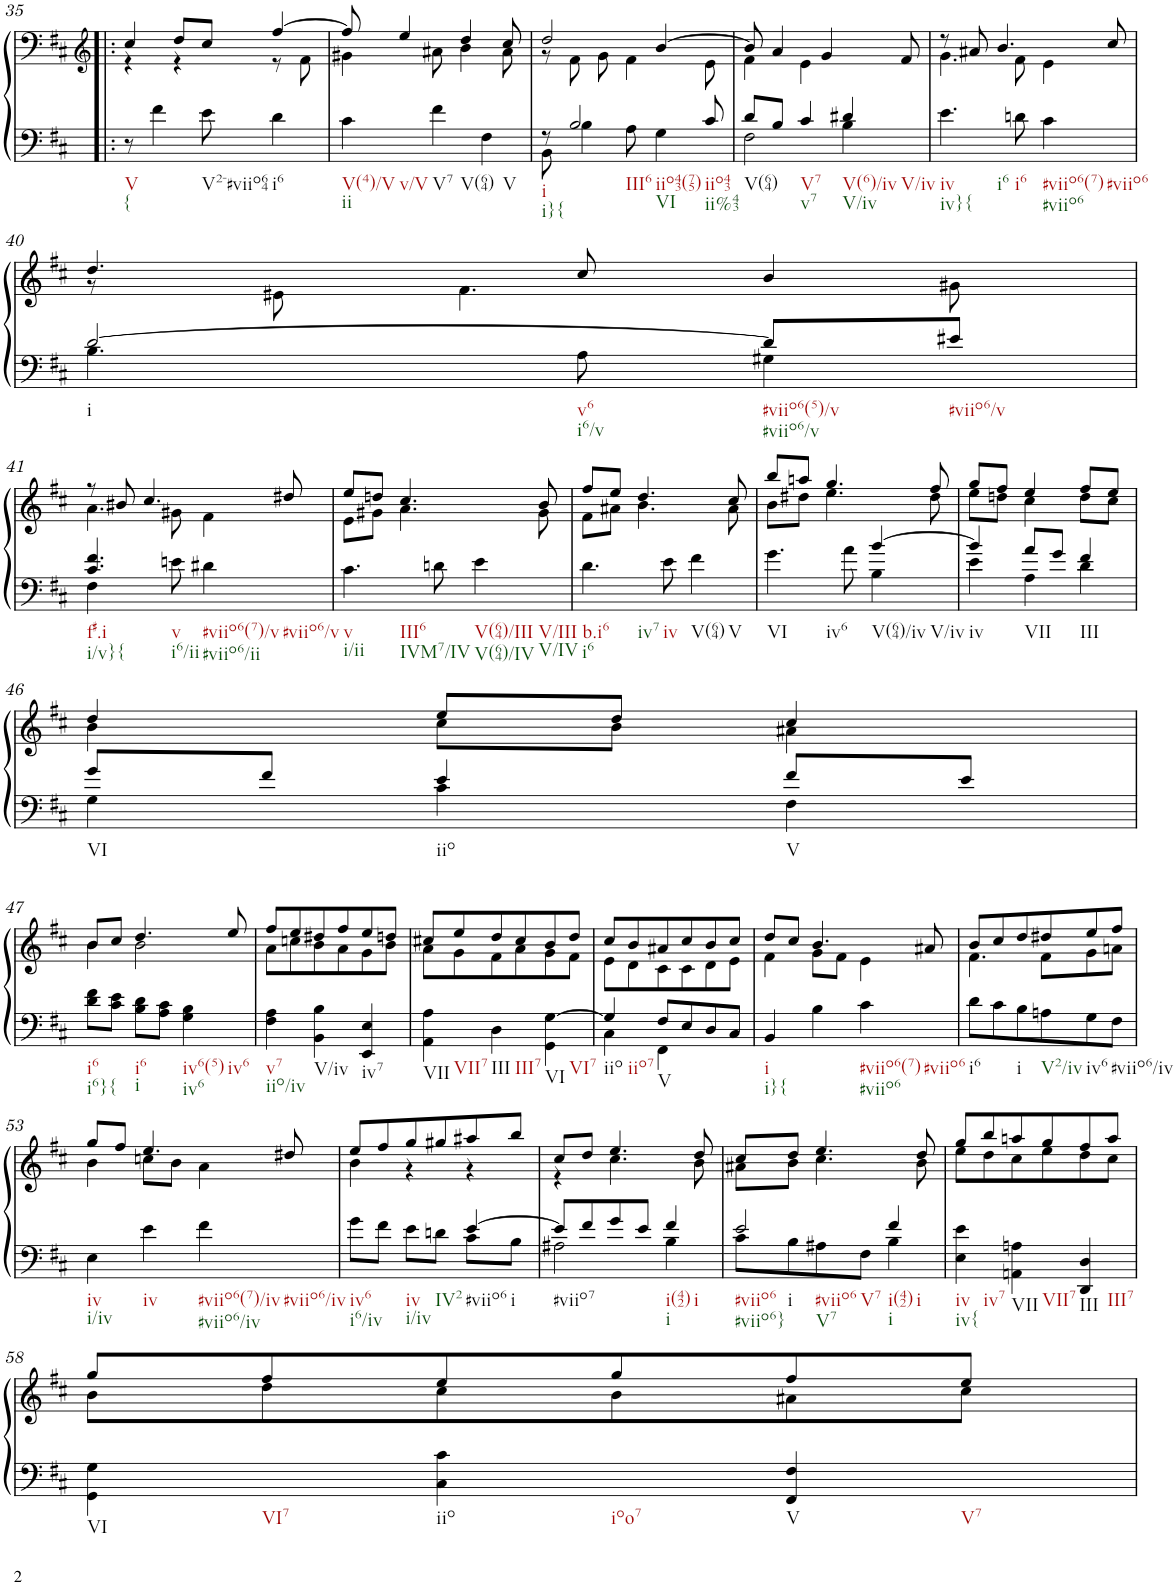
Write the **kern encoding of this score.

**kern	**kern
*part1	*part1
*staff2	*staff1
*I"Piano	*
*I'Pno.	*
!!LO:PB:g=z
*clefF4	*clefG2
*k[f#c#]	*k[f#c#]
*M3/4	*M3/4
=35!|:	=35!|:
*	*^
!LO:TX:b:t=V	!	!
!LO:TX:b:t={	!	!
8r	4cc#/	4r
4f#\	.	.
.	8dd/L	4r
!LO:TX:b:t=V2-#viio64	!	!
8e\	8cc#/J	.
!LO:TX:b:t=i6	!	!
4d\	[4ff#/	8r
.	.	8f#\
=36	=36	=36
!LO:TX:b:t=V(4)/V	!	!
!LO:TX:b:t=ii	!	!
!LO:TX:b:t=v/V	!	!
4c#\	8ff#/]	4g#X\
.	4ee/	.
!LO:TX:b:t=V7	!	!
!LO:TX:b:t=V(64)	!	!
4f#\	.	8a#X\
.	4dd/	4b\
!LO:TX:b:t=V	!	!
4F#\	.	.
.	8cc#/	8a#\
=37	=37	=37
*^	*	*
!LO:TX:b:t=i	!	!	!
!LO:TX:b:t=i}{	!	!	!
8r	8BB\	2dd/	8r
!LO:TX:b:t=III6	!	!	!
!LO:TX:b:t=iio43(75)	!	!	!
!LO:TX:b:t=VI	!	!	!
2B/	4B\	.	8f#\
.	.	.	8g\
.	8A\	.	4f#\
.	4G\	[4b/	.
!LO:TX:b:t=iio43	!	!	!
!LO:TX:b:t=ii%43	!	!	!
8c#/	.	.	8e\
=38	=38	=38	=38
!LO:TX:b:t=V(64)	!	!	!
8d/L	2F#\	8b/]	4f#\
8B/J	.	4a/	.
!LO:TX:b:t=V7	!	!	!
!LO:TX:b:t=v7	!	!	!
4c#/	.	.	4e\
.	.	4g/	.
!LO:TX:b:t=V(6)/iv	!	!	!
!LO:TX:b:t=V/iv	!	!	!
!LO:TX:b:t=V/iv	!	!	!
4d#X/	4B\	.	8ryy
.	.	8f#/	8ryy
*v	*v	*	*
=39	=39	=39
!LO:TX:b:t=iv	!	!
!LO:TX:b:t=iv}{	!	!
!LO:TX:b:t=i6	!	!
4.e\	8r	4.g\
.	8a#X/	.
.	4.b/	.
!LO:TX:b:t=i6	!	!
8dn\	.	8f#\
!LO:TX:b:t=#viio6(7)	!	!
!LO:TX:b:t=#viio6	!	!
!LO:TX:b:t=#viio6	!	!
4c#\	.	4e\
.	8cc#/	.
!!LO:LB:g=z	!!
=40	=40	=40
*^	*	*
!LO:TX:b:t=i	!	!	!
!LO:TX:b:t=v6	!	!	!
!LO:TX:b:t=i6/v	!	!	!
[2d/	4.B\	4.dd/	8r
.	.	.	8e#X\
.	.	.	4.f#\
.	8A\	8cc#/	.
!LO:TX:b:t=#viio6(5)/v	!	!	!
!LO:TX:b:t=#viio6/v	!	!	!
8d/L]	4G#X\	4b/	.
!LO:TX:b:t=#viio6/v	!	!	!
8e#X/J	.	.	8g#X\
!!LO:LB:g=z	!!
=41	=41	=41	=41
!LO:TX:b:t=f#.i	!	!	!
!LO:TX:b:t=i/v}{	!	!	!
4.c#/ 4.f#/	4F#\	8r	4.a\
.	.	8b#X/	.
.	4ryy	4.cc#/	.
!LO:TX:b:t=v	!	!	!
!LO:TX:b:t=i6/ii	!	!	!
8en\	.	.	8g#X\
!LO:TX:b:t=#viio6(7)/v	!	!	!
!LO:TX:b:t=#viio6/ii	!	!	!
!LO:TX:b:t=#viio6/v	!	!	!
4d#X\	4ryy	.	4f#\
.	.	8dd#X/	.
*v	*v	*	*
=42	=42	=42
!LO:TX:b:t=v	!	!
!LO:TX:b:t=i/ii	!	!
!LO:TX:b:t=III6	!	!
!LO:TX:b:t=IVM7/IV	!	!
4.c#\	8ee/L	8e\L
.	8ddn/J	8g#X\J
.	4.cc#/	4.a\
8dn\	.	.
!LO:TX:b:t=V(64)/III	!	!
!LO:TX:b:t=V(64)/IV	!	!
!LO:TX:b:t=V/III	!	!
!LO:TX:b:t=V/IV	!	!
4e\	.	.
.	8b/	8g#\
=43	=43	=43
!LO:TX:b:t=b.i6	!	!
!LO:TX:b:t=i6	!	!
!LO:TX:b:t=iv7	!	!
4.d\	8ff#/L	8f#\L
.	8ee/J	8a#X\J
.	4.dd/	4.b\
!LO:TX:b:t=iv	!	!
8e\	.	.
!LO:TX:b:t=V(64)	!	!
!LO:TX:b:t=V	!	!
4f#\	.	.
.	8cc#/	8a#\
=44	=44	=44
*^	*	*
!LO:TX:b:t=VI	!	!	!
!LO:TX:b:t=iv6	!	!	!
4.g\	4ryy	8bb/L	8b\L
.	.	8aan/J	8dd#X\J
.	4ryy	4.gg/	4.ee\
8a\	.	.	.
!LO:TX:b:t=V(64)/iv	!	!	!
!LO:TX:b:t=V/iv	!	!	!
[4b/	4B\	.	.
.	.	8ff#/	8dd#\
=45	=45	=45	=45
!LO:TX:b:t=iv	!	!	!
4b/]	4e\	8gg/L	8ee\L
.	.	8ff#/J	8ddn\J
!LO:TX:b:t=VII	!	!	!
8a/L	4A\	4ee/	4cc#\
8g/J	.	.	.
!LO:TX:b:t=III	!	!	!
4f#/	4d\	8ff#/L	8dd\L
.	.	8ee/J	8cc#\J
!!LO:LB:g=z	!!
=46	=46	=46	=46
!LO:TX:b:t=VI	!	!	!
8g/L	4G\	4dd/	4b\
8f#/J	.	.	.
!LO:TX:b:t=iio	!	!	!
4e/	4c#\	8ee/L	8cc#\L
.	.	8dd/J	8b\J
!LO:TX:b:t=V	!	!	!
8f#/L	4F#\	4cc#/	4a#X\
8e/J	.	.	.
*v	*v	*	*
!!LO:LB:g=z	!!
=47	=47	=47
!LO:TX:b:t=i6	!	!
!LO:TX:b:t=i6}{	!	!
8d\ 8f#\L	8b/L	4b\
8c#\ 8e\J	8cc#/J	.
!LO:TX:b:t=i6	!	!
!LO:TX:b:t=i	!	!
8B\ 8d\L	4.dd/	2b\
8A\ 8c#\J	.	.
!LO:TX:b:t=iv6(5)	!	!
!LO:TX:b:t=iv6	!	!
!LO:TX:b:t=iv6	!	!
4G\ 4B\	.	.
.	8ee/	.
=48	=48	=48
!LO:TX:b:t=v7	!	!
!LO:TX:b:t=iio/iv	!	!
4F#\ 4A\	8ff#/L	8a\L
.	8ee/	8ccn\
!LO:TX:b:t=V/iv	!	!
4BB\ 4B\	8dd#X/	8b\
.	8ff#/	8a\
!LO:TX:b:t=iv7	!	!
4EE/ 4E/	8ee/	8g\
.	8ddn/J	8b\J
=49	=49	=49
!LO:TX:b:t=VII	!	!
!LO:TX:b:t=VII7	!	!
4AA\ 4A\	8cc#X/L	8a\L
.	8ee/	8g\
!LO:TX:b:t=III	!	!
!LO:TX:b:t=III7	!	!
4D\	8dd/	8f#\
.	8cc#/	8a\
!LO:TX:b:t=VI	!	!
!LO:TX:b:t=VI7	!	!
4GG\ [4G\	8b/	8g\
.	8dd/J	8f#\J
=50	=50	=50
*^	*	*
!LO:TX:b:t=iio	!	!	!
!LO:TX:b:t=iio7	!	!	!
4G/]	4C#\	8cc#/L	8e\L
.	.	8b/	8d\
!LO:TX:b:t=V	!	!	!
8F#/L	4FF#\	8a#X/	8c#\
8E/	.	8cc#/	8c#\
8D/	4ryy	8b/	8d\
8C#/J	.	8cc#/J	8e\J
*v	*v	*	*
=51	=51	=51
!LO:TX:b:t=i	!	!
!LO:TX:b:t=i}{	!	!
4BB/	8dd/L	4f#\
.	8cc#/J	.
4B\	4.b/	8g\L
.	.	8f#\J
!LO:TX:b:t=#viio6(7)	!	!
!LO:TX:b:t=#viio6	!	!
!LO:TX:b:t=#viio6	!	!
4c#\	.	4e\
.	8a#X/	.
=52	=52	=52
!LO:TX:b:t=i6	!	!
8d\L	8b/L	4.f#\
8c#\	8cc#/	.
!LO:TX:b:t=i	!	!
8B\	8dd/	.
!LO:TX:b:t=V2/iv	!	!
8An\	8dd#X/	8f#\L
!LO:TX:b:t=iv6	!	!
8G\	8ee/	8g\
!LO:TX:b:t=#viio6/iv	!	!
8F#\J	8ff#/J	8an\J
!!LO:LB:g=z	!!
=53	=53	=53
!LO:TX:b:t=iv	!	!
!LO:TX:b:t=i/iv	!	!
4E\	8gg/L	4b\
.	8ff#/J	.
!LO:TX:b:t=iv	!	!
4e\	4.ee/	8ccn\L
.	.	8b\J
!LO:TX:b:t=#viio6(7)/iv	!	!
!LO:TX:b:t=#viio6/iv	!	!
!LO:TX:b:t=#viio6/iv	!	!
4f#\	.	4a\
.	8dd#X/	.
=54	=54	=54
*^	*	*
!LO:TX:b:t=iv6	!	!	!
!LO:TX:b:t=i6/iv	!	!	!
4ryy	8g\L	8ee/L	4b\
.	8f#\J	8ff#/	.
!LO:TX:b:t=iv	!	!	!
!LO:TX:b:t=i/iv	!	!	!
!LO:TX:b:t=IV2	!	!	!
4ryy	8e\L	8gg/	4r
.	8dn\J	8gg#X/	.
!LO:TX:b:t=#viio6	!	!	!
!LO:TX:b:t=i	!	!	!
[4e/	8c#\L	8aa#X/	4r
.	8B\J	8bb/J	.
=55	=55	=55	=55
!LO:TX:b:t=#viio7	!	!	!
8e/L]	2A#X\	8cc#/L	4r
8f#/	.	8dd/J	.
8g/	.	4.ee/	4.cc#\
8e/J	.	.	.
!LO:TX:b:t=i(42)	!	!	!
!LO:TX:b:t=i	!	!	!
!LO:TX:b:t=i	!	!	!
4f#/	4B\	.	.
.	.	8dd/	8b\
=56	=56	=56	=56
!LO:TX:b:t=#viio6	!	!	!
!LO:TX:b:t=#viio6}	!	!	!
!LO:TX:b:t=i	!	!	!
!LO:TX:b:t=#viio6	!	!	!
!LO:TX:b:t=V7	!	!	!
!LO:TX:b:t=V7	!	!	!
2e/	8c#\L	8cc#/L	8a#X\L
.	8B\	8dd/J	8b\J
.	8A#X\	4.ee/	4.cc#\
.	8F#\J	.	.
!LO:TX:b:t=i(42)	!	!	!
!LO:TX:b:t=i	!	!	!
!LO:TX:b:t=i	!	!	!
4f#/	4B\	.	.
.	.	8dd/	8b\
*v	*v	*	*
=57	=57	=57
!LO:TX:b:t=iv	!	!
!LO:TX:b:t=iv{	!	!
!LO:TX:b:t=iv7	!	!
4E\ 4e\	8gg/L	8ee\L
.	8bb/	8dd\
!LO:TX:b:t=VII	!	!
!LO:TX:b:t=VII7	!	!
4AAn\ 4An\	8aan/	8cc#\
.	8gg/	8ee\
!LO:TX:b:t=III	!	!
!LO:TX:b:t=III7	!	!
4DD/ 4D/	8ff#/	8dd\
.	8aa/J	8cc#\J
!!LO:LB:g=z	!!
=58	=58	=58
!LO:TX:b:t=VI	!	!
!LO:TX:b:t=VI7	!	!
4GG\ 4G\	8gg/L	8b\L
.	8ff#/	8dd\
!LO:TX:b:t=iio	!	!
!LO:TX:b:t=ioo7	!	!
4C#\ 4c#\	8ee/	8cc#\
.	8gg/	8b\
!LO:TX:b:t=V	!	!
!LO:TX:b:t=V7	!	!
4FF#/ 4F#/	8ff#/	8a#X\
.	8ee/J	8cc#\J
*	*v	*v
=	=
*-	*-
